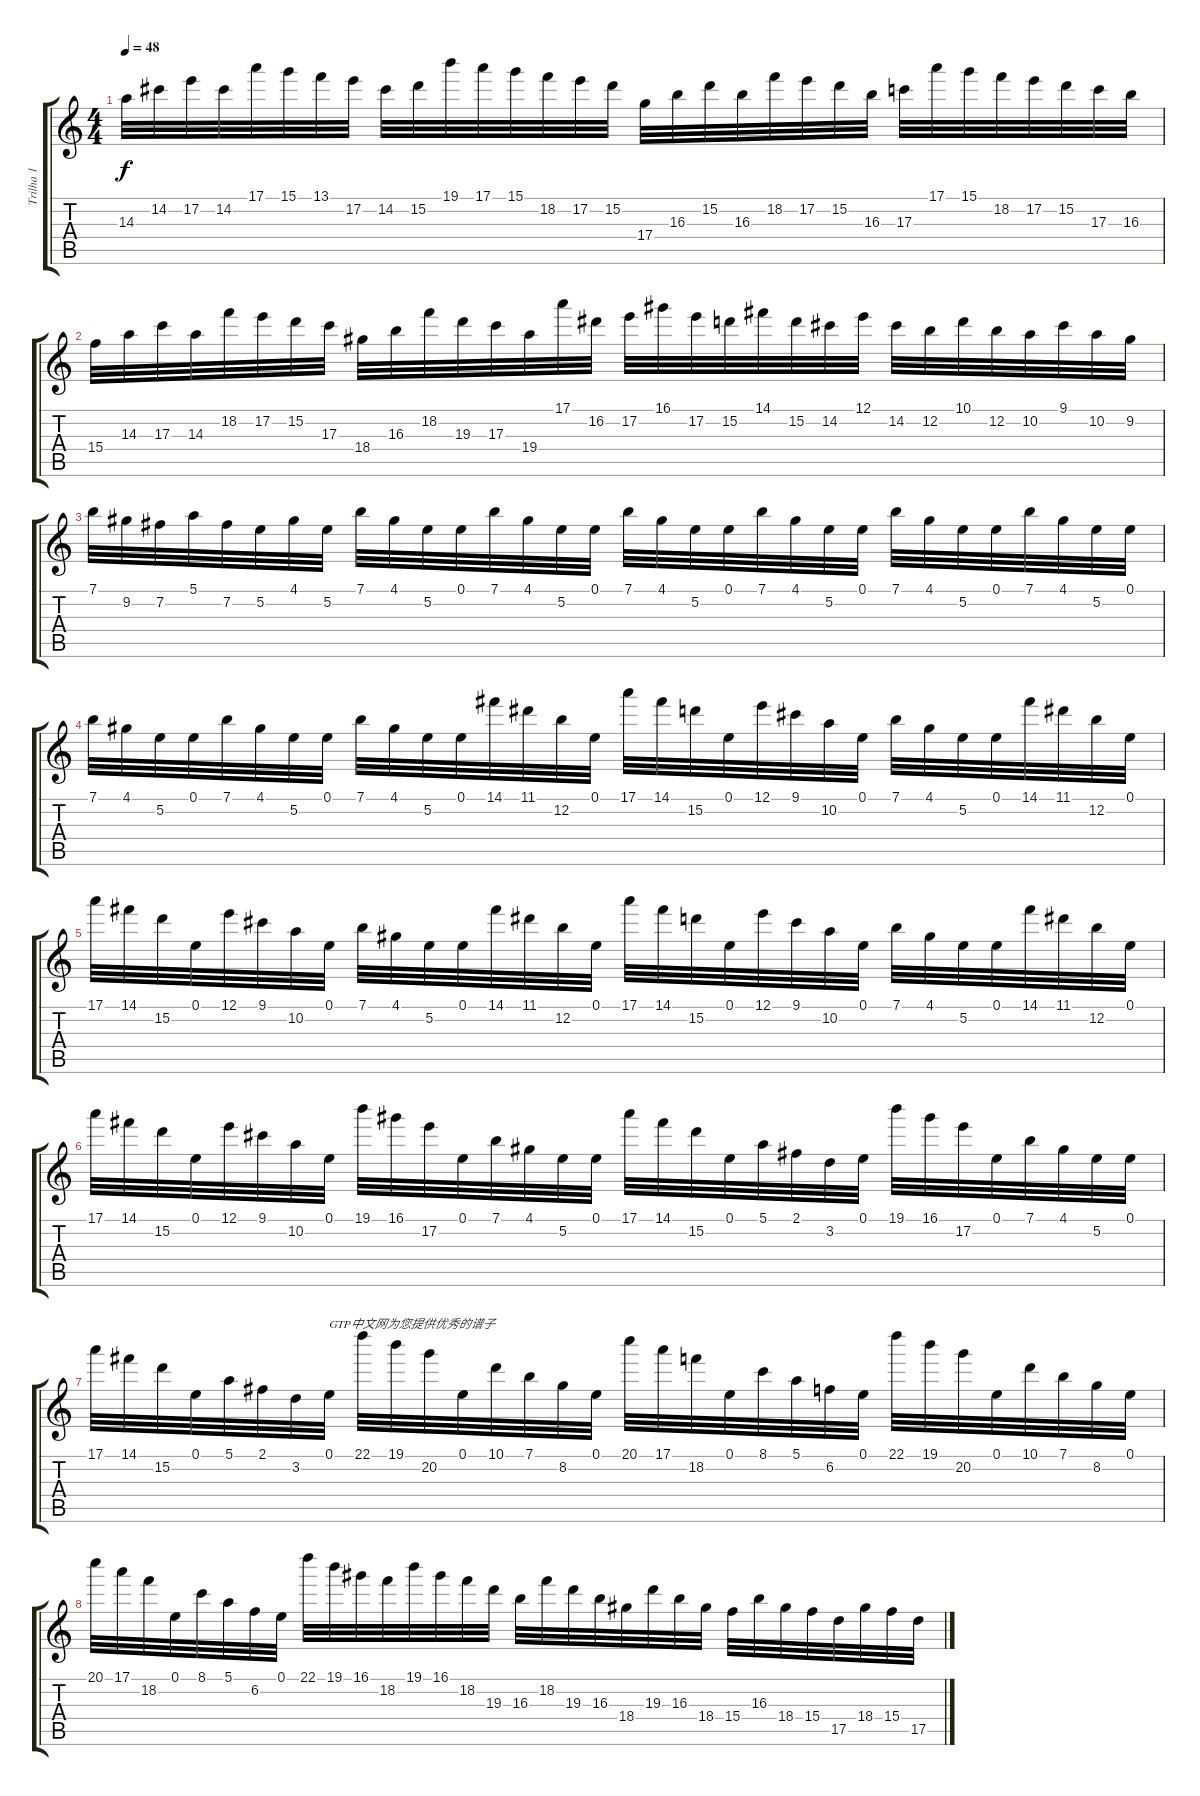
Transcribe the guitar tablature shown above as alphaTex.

\track ("Trilha 1" "Trilha 1") {instrument distortionguitar}
\staff {score tabs}
\tuning (E4 B3 G3 D3 A2 E2) {hide}
\ts (4 4)
\tempo 48
\clef g2
\ks c
14.3.32{dy f} 14.2.32 17.2.32 14.2.32 17.1.32 15.1.32 13.1.32 17.2.32 14.2.32 15.2.32 19.1.32 17.1.32 15.1.32 18.2.32 17.2.32 15.2.32 17.4.32 16.3.32 15.2.32 16.3.32 18.2.32 17.2.32 15.2.32 16.3.32 17.3.32 17.1.32 15.1.32 18.2.32 17.2.32 15.2.32 17.3.32 16.3.32 |
15.4.32 14.3.32 17.3.32 14.3.32 18.2.32 17.2.32 15.2.32 17.3.32 18.4.32 16.3.32 18.2.32 19.3.32 17.3.32 19.4.32 17.1.32 16.2.32 17.2.32 16.1.32 17.2.32 15.2.32 14.1.32 15.2.32 14.2.32 12.1.32 14.2.32 12.2.32 10.1.32 12.2.32 10.2.32 9.1.32 10.2.32 9.2.32 |
7.1.32 9.2.32 7.2.32 5.1.32 7.2.32 5.2.32 4.1.32 5.2.32 7.1.32 4.1.32 5.2.32 0.1.32 7.1.32 4.1.32 5.2.32 0.1.32 7.1.32 4.1.32 5.2.32 0.1.32 7.1.32 4.1.32 5.2.32 0.1.32 7.1.32 4.1.32 5.2.32 0.1.32 7.1.32 4.1.32 5.2.32 0.1.32 |
7.1.32 4.1.32 5.2.32 0.1.32 7.1.32 4.1.32 5.2.32 0.1.32 7.1.32 4.1.32 5.2.32 0.1.32 14.1.32 11.1.32 12.2.32 0.1.32 17.1.32 14.1.32 15.2.32 0.1.32 12.1.32 9.1.32 10.2.32 0.1.32 7.1.32 4.1.32 5.2.32 0.1.32 14.1.32 11.1.32 12.2.32 0.1.32 |
17.1.32 14.1.32 15.2.32 0.1.32 12.1.32 9.1.32 10.2.32 0.1.32 7.1.32 4.1.32 5.2.32 0.1.32 14.1.32 11.1.32 12.2.32 0.1.32 17.1.32 14.1.32 15.2.32 0.1.32 12.1.32 9.1.32 10.2.32 0.1.32 7.1.32 4.1.32 5.2.32 0.1.32 14.1.32 11.1.32 12.2.32 0.1.32 |
17.1.32 14.1.32 15.2.32 0.1.32 12.1.32 9.1.32 10.2.32 0.1.32 19.1.32 16.1.32 17.2.32 0.1.32 7.1.32 4.1.32 5.2.32 0.1.32 17.1.32 14.1.32 15.2.32 0.1.32 5.1.32 2.1.32 3.2.32 0.1.32 19.1.32 16.1.32 17.2.32 0.1.32 7.1.32 4.1.32 5.2.32 0.1.32 |
17.1.32 14.1.32 15.2.32 0.1.32 5.1.32 2.1.32 3.2.32 0.1.32{txt "GTP中文网为您提供优秀的谱子"} 22.1.32 19.1.32 20.2.32 0.1.32 10.1.32 7.1.32 8.2.32 0.1.32 20.1.32 17.1.32 18.2.32 0.1.32 8.1.32 5.1.32 6.2.32 0.1.32 22.1.32 19.1.32 20.2.32 0.1.32 10.1.32 7.1.32 8.2.32 0.1.32 |
20.1.32 17.1.32 18.2.32 0.1.32 8.1.32 5.1.32 6.2.32 0.1.32 22.1.32 19.1.32 16.1.32 18.2.32 19.1.32 16.1.32 18.2.32 19.3.32 16.3.32 18.2.32 19.3.32 16.3.32 18.4.32 19.3.32 16.3.32 18.4.32 15.4.32 16.3.32 18.4.32 15.4.32 17.5.32 18.4.32 15.4.32 17.5.32
